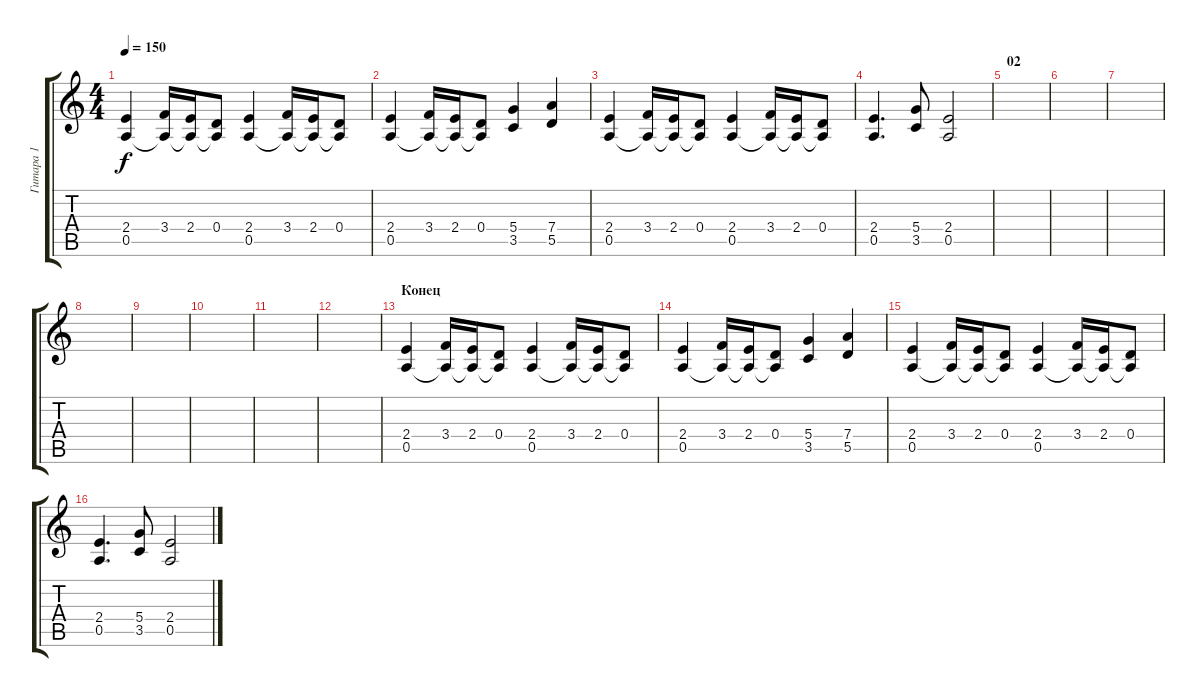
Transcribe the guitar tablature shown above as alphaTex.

\track ("Гитара 1" "Гитара 1") {instrument acousticguitarsteel}
\staff {score tabs}
\tuning (E4 B3 G3 D3 A2 E2) {hide}
\ts (4 4)
\tempo 150
\clef g2
\ks c
(2.4 0.5).4{dy f} (3.4 0.5{t}).16 (2.4 0.5{t}).16 (0.4 0.5{t}).8 (2.4 0.5).4 (3.4 0.5{t}).16 (2.4 0.5{t}).16 (0.4 0.5{t}).8 |
(2.4 0.5).4 (3.4 0.5{t}).16 (2.4 0.5{t}).16 (0.4 0.5{t}).8 (5.4 3.5).4 (7.4 5.5).4 |
(2.4 0.5).4 (3.4 0.5{t}).16 (2.4 0.5{t}).16 (0.4 0.5{t}).8 (2.4 0.5).4 (3.4 0.5{t}).16 (2.4 0.5{t}).16 (0.4 0.5{t}).8 |
(2.4 0.5).4{d} (5.4 3.5).8 (2.4 0.5).2 |
\section ("" "02")
|
|
|
|
|
|
|
|
\section ("" "Конец")
(2.4 0.5).4 (3.4 0.5{t}).16 (2.4 0.5{t}).16 (0.4 0.5{t}).8 (2.4 0.5).4 (3.4 0.5{t}).16 (2.4 0.5{t}).16 (0.4 0.5{t}).8 |
(2.4 0.5).4 (3.4 0.5{t}).16 (2.4 0.5{t}).16 (0.4 0.5{t}).8 (5.4 3.5).4 (7.4 5.5).4 |
(2.4 0.5).4 (3.4 0.5{t}).16 (2.4 0.5{t}).16 (0.4 0.5{t}).8 (2.4 0.5).4 (3.4 0.5{t}).16 (2.4 0.5{t}).16 (0.4 0.5{t}).8 |
(2.4 0.5).4{d} (5.4 3.5).8 (2.4 0.5).2
